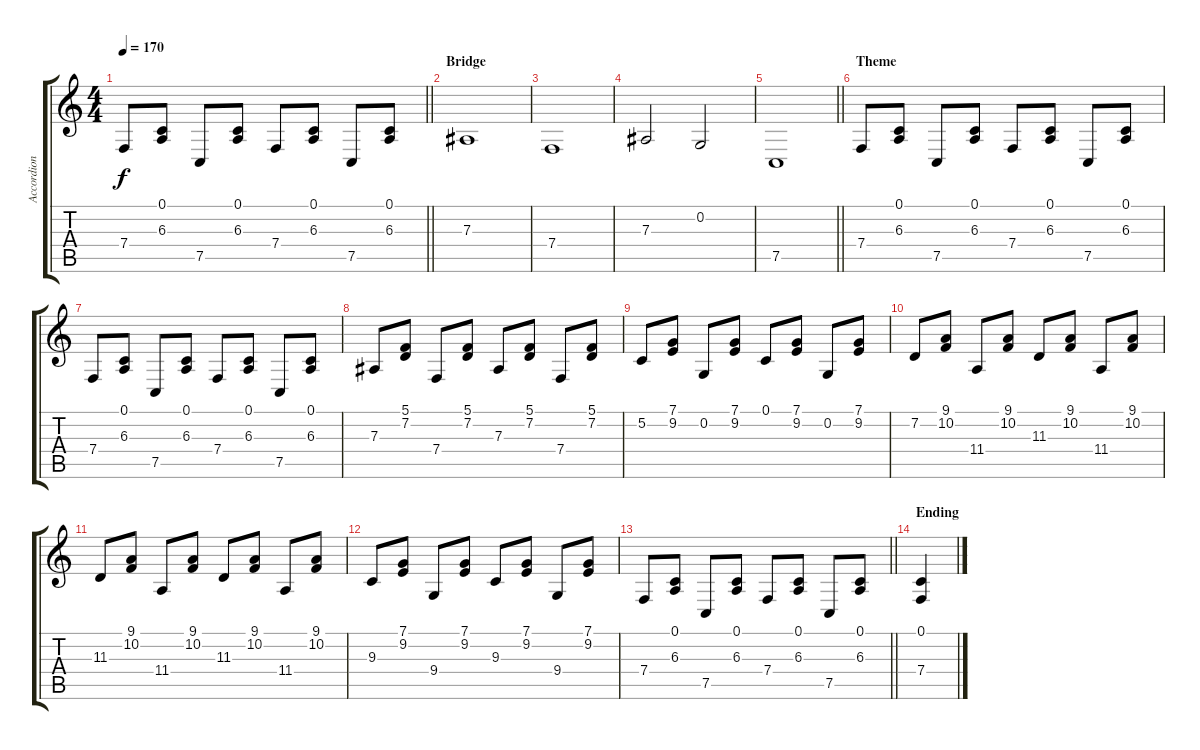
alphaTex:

\track ("Accordion" "Accordion") {instrument accordion}
\staff {score tabs}
\tuning (C4 G3 Eb3 Bb2 F2 C2) {hide}
\ts (4 4)
\tempo 170
\clef g2
\barLineRight lightlight
\ks c
7.4.8{dy f} (0.1 6.3).8 7.5.8 (0.1 6.3).8 7.4.8 (0.1 6.3).8 7.5.8 (0.1 6.3).8 |
\section ("" "Bridge")
7.3.1 |
7.4.1 |
7.3.2 0.2.2 |
\barLineRight lightlight
7.5.1 |
\section ("" "Theme")
7.4.8 (0.1 6.3).8 7.5.8 (0.1 6.3).8 7.4.8 (0.1 6.3).8 7.5.8 (0.1 6.3).8 |
7.4.8 (0.1 6.3).8 7.5.8 (0.1 6.3).8 7.4.8 (0.1 6.3).8 7.5.8 (0.1 6.3).8 |
7.3.8 (5.1 7.2).8 7.4.8 (5.1 7.2).8 7.3.8 (5.1 7.2).8 7.4.8 (5.1 7.2).8 |
5.2.8 (7.1 9.2).8 0.2.8 (7.1 9.2).8 0.1.8 (7.1 9.2).8 0.2.8 (7.1 9.2).8 |
7.2.8 (9.1 10.2).8 11.4.8 (9.1 10.2).8 11.3.8 (9.1 10.2).8 11.4.8 (9.1 10.2).8 |
11.3.8 (9.1 10.2).8 11.4.8 (9.1 10.2).8 11.3.8 (9.1 10.2).8 11.4.8 (9.1 10.2).8 |
9.3.8 (7.1 9.2).8 9.4.8 (7.1 9.2).8 9.3.8 (7.1 9.2).8 9.4.8 (7.1 9.2).8 |
\barLineRight lightlight
7.4.8 (0.1 6.3).8 7.5.8 (0.1 6.3).8 7.4.8 (0.1 6.3).8 7.5.8 (0.1 6.3).8 |
\section ("" "Ending")
(0.1 7.4).4
